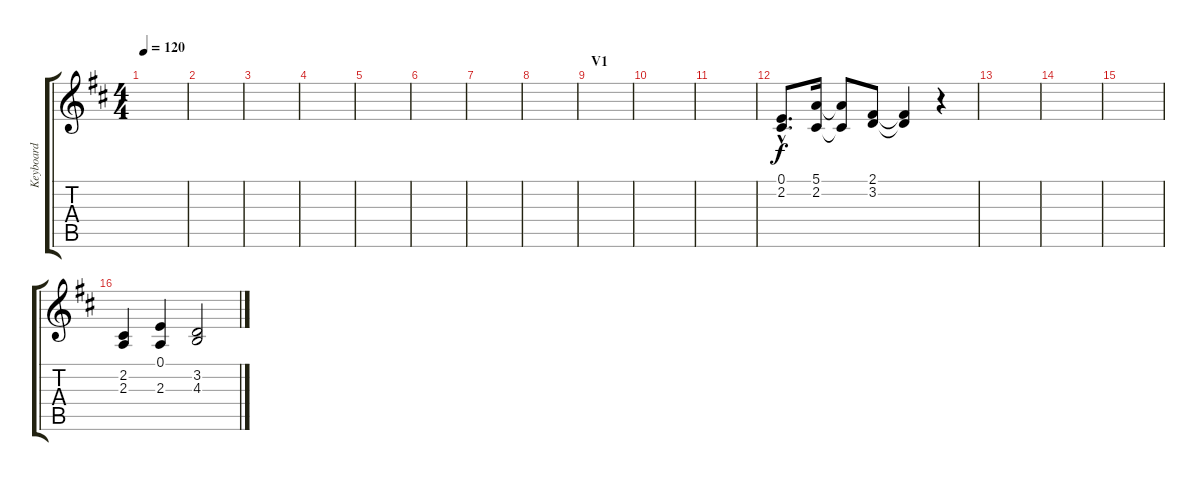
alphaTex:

\track ("Keyboard" "Keyboard") {instrument electricpiano2}
\staff {score tabs}
\tuning (E4 B3 G3 D3 A2 E2) {hide}
\ts (4 4)
\tempo 120
\clef g2
\ks d
|
|
|
|
|
|
|
|
\section ("" "V1")
|
|
|
(0.1{hac} 2.2{hac}).8{d} (5.1 2.2).16 (5.1{t} 2.2{t}).8 (2.1 3.2).8 (2.1{t} 3.2{t}).4 r.4 |
|
|
|
(2.2 2.3).4 (0.1 2.3).4 (3.2 4.3).2
